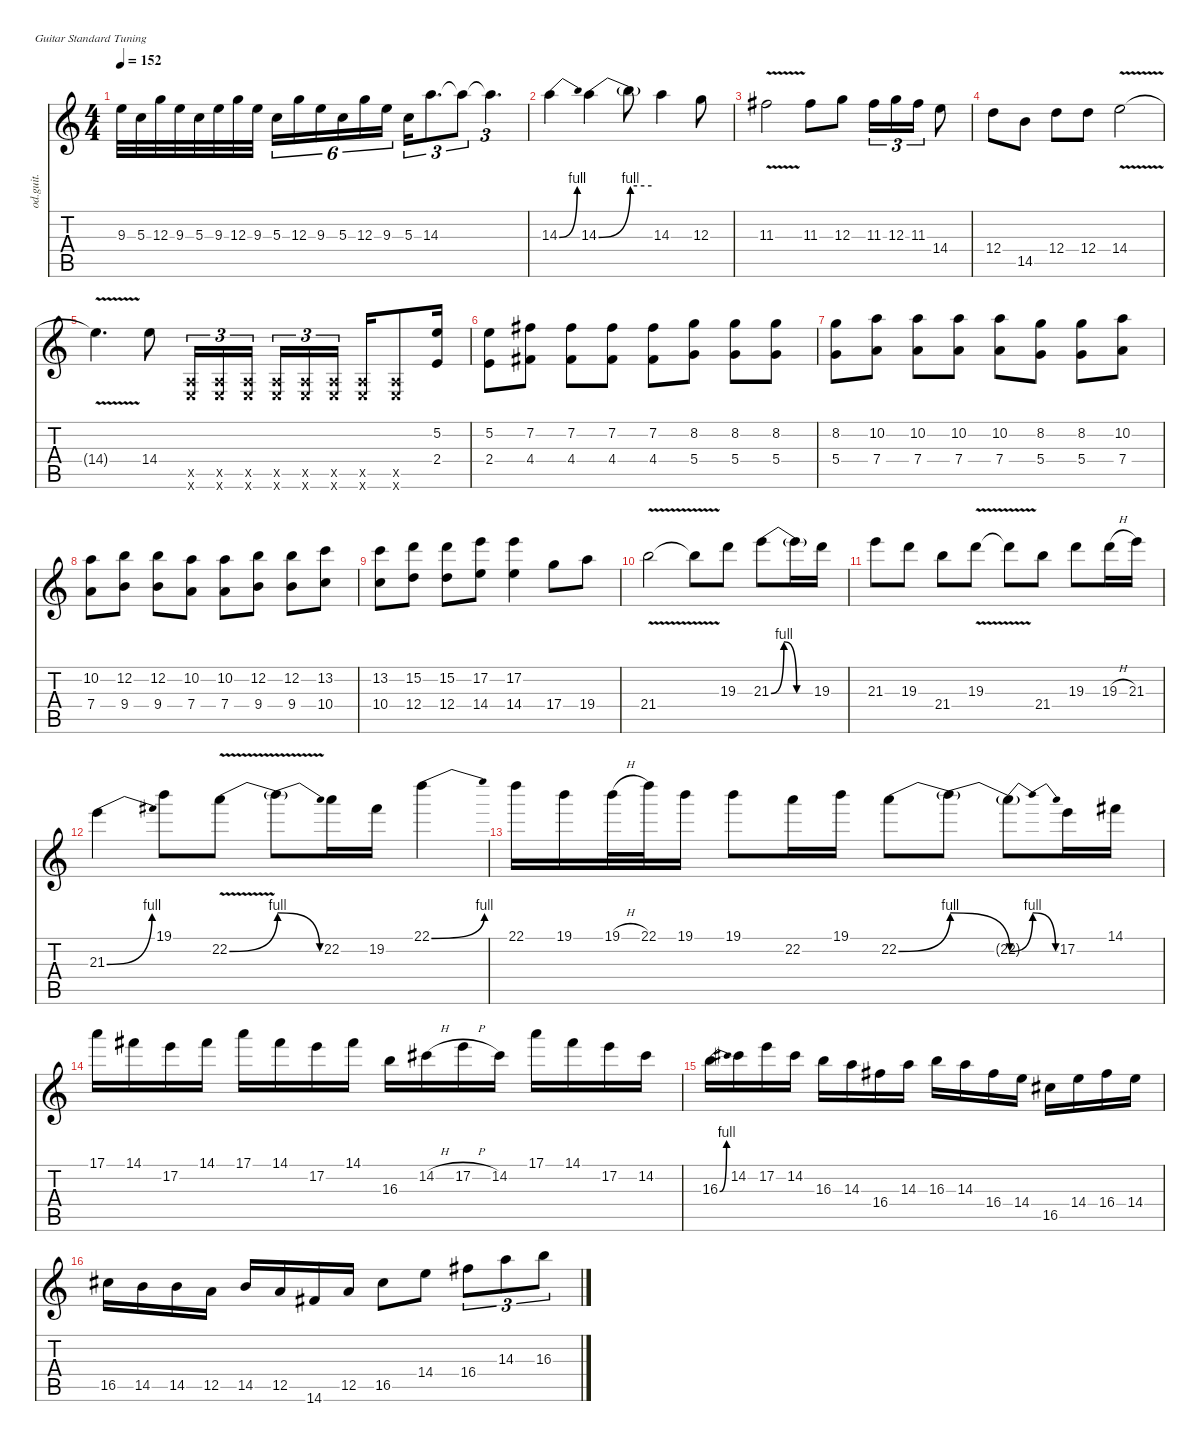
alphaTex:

\defaultSystemsLayout 4
\hideDynamics
\bracketExtendMode nobrackets
\track ("Lead" "od.guit.") {instrument overdrivenguitar}
\staff {score tabs}
\tuning (E4 B3 G3 D3 A2 E2)
\ts (4 4)
\tempo 152
\clef g2
\ks c
9.3{t}.32{dy f beam Down} 5.3.32{beam Down} 12.3.32{beam Down} 9.3.32{beam Down} 5.3.32{beam Down} 9.3.32{beam Down} 12.3.32{beam Down} 9.3.32{beam Down} 5.3.16{tu (6 4) beam Down} 12.3.16{tu (6 4) beam Down} 9.3.16{tu (6 4) beam Down} 5.3.16{tu (6 4) beam Down} 12.3.16{tu (6 4) beam Down} 9.3.16{tu (6 4) beam Down} 5.3.16{tu (3 2) beam Down} 14.3.8{d tu (3 2) beam Down} 14.3{t}.8{tu (3 2) beam Down} 14.3{t}.4{d tu (3 2) beam Down} |
14.3{be (bend 0 0 30 4)}.4{beam Down} 14.3{be (bend 0 0 60 4)}.4{beam Down} 14.3{be (hold 0 4 60 4) t}.8{beam Down} 14.3.4{beam Down} 12.3.8{beam Down} |
11.3{v acc #}.2{beam Down} 11.3{acc #}.8{beam Down} 12.3.8{beam Down} 11.3{acc #}.16{tu (3 2) beam Down} 12.3.16{tu (3 2) beam Down} 11.3{acc #}.16{tu (3 2) beam Down} 14.4.8{beam Down} |
12.4.8{beam Down} 14.5.8{beam Down} 12.4.8{beam Down} 12.4.8{beam Down} 14.4{v}.2{beam Down} |
14.4{v t}.4{d instrument guitarfretnoise instrument overdrivenguitar beam Down} 14.4.8{beam Down} (0.5{x} 0.6{x}).16{tu (3 2) beam Up} (0.5{x} 0.6{x}).16{tu (3 2) beam Up} (0.5{x} 0.6{x}).16{tu (3 2) beam Up} (0.5{x} 0.6{x}).16{tu (3 2) beam Up} (0.5{x} 0.6{x}).16{tu (3 2) beam Up} (0.5{x} 0.6{x}).16{tu (3 2) beam Up} (0.5{x} 0.6{x}).16{beam Up} (0.5{x} 0.6{x}).8{beam Up} (5.2 2.4).16{beam Up} |
(5.2 2.4).8{beam Down} (7.2{acc #} 4.4{acc #}).8{beam Down} (7.2{acc #} 4.4{acc #}).8{beam Down} (7.2{acc #} 4.4{acc #}).8{beam Down} (7.2{acc #} 4.4{acc #}).8{beam Down} (8.2 5.4).8{beam Down} (8.2 5.4).8{beam Down} (8.2 5.4).8{beam Down} |
(8.2 5.4).8{beam Down} (10.2 7.4).8{beam Down} (10.2 7.4).8{beam Down} (10.2 7.4).8{beam Down} (10.2 7.4).8{beam Down} (8.2 5.4).8{beam Down} (8.2 5.4).8{beam Down} (10.2 7.4).8{beam Down} |
(10.2 7.4).8{beam Down} (12.2 9.4).8{beam Down} (12.2 9.4).8{beam Down} (10.2 7.4).8{beam Down} (10.2 7.4).8{beam Down} (12.2 9.4).8{beam Down} (12.2 9.4).8{beam Down} (13.2 10.4).8{beam Down} |
(13.2 10.4).8{beam Down} (15.2 12.4).8{beam Down} (15.2 12.4).8{beam Down} (17.2 14.4).8{beam Down} (17.2 14.4).4{beam Down} 17.4.8{beam Down} 19.4.8{beam Down} |
21.4{v}.2{beam Down} 21.4{v t}.8{beam Down} 19.3.8{beam Down} 21.3{be (bendrelease 0 0 30 4 30 4 60 0)}.8{beam Down} 21.3{be (hold 0 0 60 0) t}.16{beam Down} 19.3.16{beam Down} |
21.3.8{beam Down} 19.3.8{beam Down} 21.4.8{beam Down} 19.3{v}.8{beam Down} 19.3{v t}.8{beam Down} 21.4.8{beam Down} 19.3.8{beam Down} 19.3{h}.16{beam Down} 21.3.16{beam Down} |
21.3{be (bend 0 0 30 4)}.4{beam Down} 19.1.8{beam Down} 22.2{be (bend 0 0 60 4) v}.8{beam Down} 22.2{be (release 0 4 60 0) t}.8{beam Down} 22.2.16{beam Down} 19.2{acc #}.16{beam Down} 22.1{be (bend 0 0 30 4)}.4{beam Down} |
22.1.16{beam Down} 19.1.16{beam Down} 19.1{h}.32{beam Down} 22.1.32{beam Down} 19.1.16{beam Down} 19.1.8{beam Down} 22.2.16{beam Down} 19.1.16{beam Down} 22.2{be (bend 0 0 60 4)}.8{beam Down} 22.2{be (release 0 4 60 0) t}.8{beam Down} 22.2{be (bendrelease 0 0 30 4 30 4 60 0) t}.8{beam Down} 17.2.16{beam Down} 14.1{acc #}.16{beam Down} |
17.1.16{beam Down} 14.1{acc #}.16{beam Down} 17.2.16{beam Down} 14.1{acc #}.16{beam Down} 17.1.16{beam Down} 14.1{acc #}.16{beam Down} 17.2.16{beam Down} 14.1{acc #}.16{beam Down} 16.3.16{beam Down} 14.2{h acc #}.16{beam Down} 17.2{h}.16{beam Down} 14.2{acc #}.16{beam Down} 17.1.16{beam Down} 14.1{acc #}.16{beam Down} 17.2.16{beam Down} 14.2{acc #}.16{beam Down} |
16.3{be (bend 0 0 30 4)}.16{beam Down} 14.2{acc #}.16{beam Down} 17.2.16{beam Down} 14.2{acc #}.16{beam Down} 16.3.16{beam Down} 14.3.16{beam Down} 16.4{acc #}.16{beam Down} 14.3.16{beam Down} 16.3.16{beam Down} 14.3.16{beam Down} 16.4{acc #}.16{beam Down} 14.4.16{beam Down} 16.5{acc #}.16{beam Down} 14.4.16{beam Down} 16.4{acc #}.16{beam Down} 14.4.16{beam Down} |
16.5{acc #}.16{beam Down} 14.5.16{beam Down} 14.5.16{beam Down} 12.5.16{beam Down} 14.5.16{beam Up} 12.5.16{beam Up} 14.6{acc #}.16{beam Up} 12.5.16{beam Up} 16.5{acc #}.8{beam Down} 14.4.8{beam Down} 16.4{acc #}.8{tu (3 2) beam Down} 14.3.8{tu (3 2) beam Down} 16.3.8{tu (3 2) beam Down}
